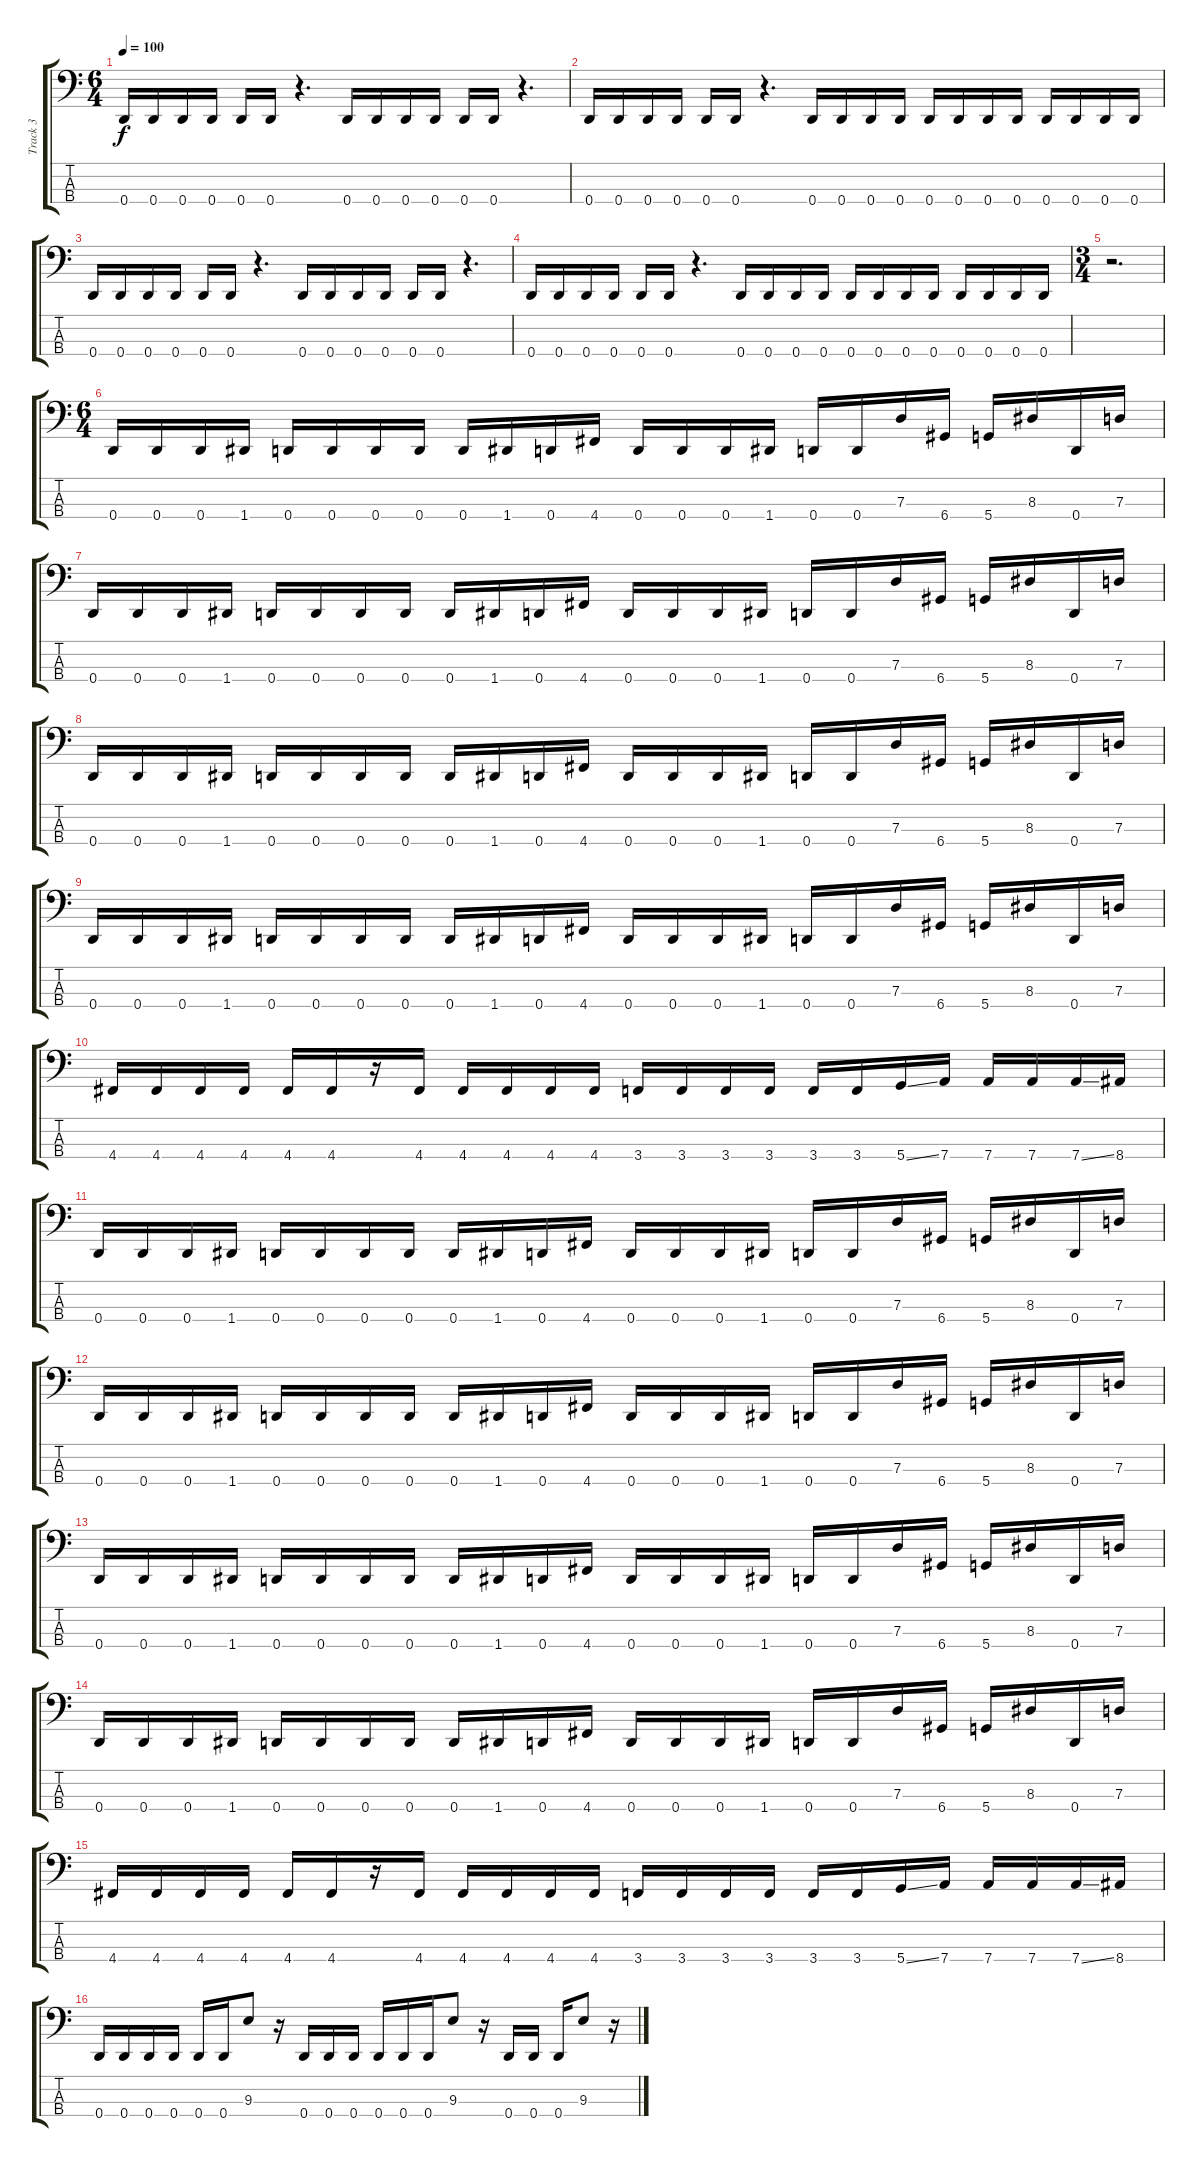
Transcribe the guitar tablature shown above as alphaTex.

\track ("Track 3" "Track 3") {instrument electricbassfinger}
\staff {score tabs}
\tuning (F2 C2 G1 D1) {hide}
\ts (6 4)
\tempo 100
\clef f4
\ks c
0.4.16{dy f instrument electricbassfinger} 0.4.16 0.4.16 0.4.16 0.4.16 0.4.16 r.4{d} 0.4.16 0.4.16 0.4.16 0.4.16 0.4.16 0.4.16 r.4{d} |
0.4.16 0.4.16 0.4.16 0.4.16 0.4.16 0.4.16 r.4{d} 0.4.16 0.4.16 0.4.16 0.4.16 0.4.16 0.4.16 0.4.16 0.4.16 0.4.16 0.4.16 0.4.16 0.4.16 |
0.4.16 0.4.16 0.4.16 0.4.16 0.4.16 0.4.16 r.4{d} 0.4.16 0.4.16 0.4.16 0.4.16 0.4.16 0.4.16 r.4{d} |
0.4.16 0.4.16 0.4.16 0.4.16 0.4.16 0.4.16 r.4{d} 0.4.16 0.4.16 0.4.16 0.4.16 0.4.16 0.4.16 0.4.16 0.4.16 0.4.16 0.4.16 0.4.16 0.4.16 |
\ts (3 4)
r.2{d} |
\ts (6 4)
0.4.16 0.4.16 0.4.16 1.4.16 0.4.16 0.4.16 0.4.16 0.4.16 0.4.16 1.4.16 0.4.16 4.4.16 0.4.16 0.4.16 0.4.16 1.4.16 0.4.16 0.4.16 7.3.16 6.4.16 5.4.16 8.3.16 0.4.16 7.3.16 |
0.4.16 0.4.16 0.4.16 1.4.16 0.4.16 0.4.16 0.4.16 0.4.16 0.4.16 1.4.16 0.4.16 4.4.16 0.4.16 0.4.16 0.4.16 1.4.16 0.4.16 0.4.16 7.3.16 6.4.16 5.4.16 8.3.16 0.4.16 7.3.16 |
0.4.16 0.4.16 0.4.16 1.4.16 0.4.16 0.4.16 0.4.16 0.4.16 0.4.16 1.4.16 0.4.16 4.4.16 0.4.16 0.4.16 0.4.16 1.4.16 0.4.16 0.4.16 7.3.16 6.4.16 5.4.16 8.3.16 0.4.16 7.3.16 |
0.4.16 0.4.16 0.4.16 1.4.16 0.4.16 0.4.16 0.4.16 0.4.16 0.4.16 1.4.16 0.4.16 4.4.16 0.4.16 0.4.16 0.4.16 1.4.16 0.4.16 0.4.16 7.3.16 6.4.16 5.4.16 8.3.16 0.4.16 7.3.16 |
4.4.16 4.4.16 4.4.16 4.4.16 4.4.16 4.4.16 r.16 4.4.16 4.4.16 4.4.16 4.4.16 4.4.16 3.4.16 3.4.16 3.4.16 3.4.16 3.4.16 3.4.16 5.4{ss}.16 7.4.16 7.4.16 7.4.16 7.4{ss}.16 8.4.16 |
0.4.16 0.4.16 0.4.16 1.4.16 0.4.16 0.4.16 0.4.16 0.4.16 0.4.16 1.4.16 0.4.16 4.4.16 0.4.16 0.4.16 0.4.16 1.4.16 0.4.16 0.4.16 7.3.16 6.4.16 5.4.16 8.3.16 0.4.16 7.3.16 |
0.4.16 0.4.16 0.4.16 1.4.16 0.4.16 0.4.16 0.4.16 0.4.16 0.4.16 1.4.16 0.4.16 4.4.16 0.4.16 0.4.16 0.4.16 1.4.16 0.4.16 0.4.16 7.3.16 6.4.16 5.4.16 8.3.16 0.4.16 7.3.16 |
0.4.16 0.4.16 0.4.16 1.4.16 0.4.16 0.4.16 0.4.16 0.4.16 0.4.16 1.4.16 0.4.16 4.4.16 0.4.16 0.4.16 0.4.16 1.4.16 0.4.16 0.4.16 7.3.16 6.4.16 5.4.16 8.3.16 0.4.16 7.3.16 |
0.4.16 0.4.16 0.4.16 1.4.16 0.4.16 0.4.16 0.4.16 0.4.16 0.4.16 1.4.16 0.4.16 4.4.16 0.4.16 0.4.16 0.4.16 1.4.16 0.4.16 0.4.16 7.3.16 6.4.16 5.4.16 8.3.16 0.4.16 7.3.16 |
4.4.16 4.4.16 4.4.16 4.4.16 4.4.16 4.4.16 r.16 4.4.16 4.4.16 4.4.16 4.4.16 4.4.16 3.4.16 3.4.16 3.4.16 3.4.16 3.4.16 3.4.16 5.4{ss}.16 7.4.16 7.4.16 7.4.16 7.4{ss}.16 8.4.16 |
0.4.16 0.4.16 0.4.16 0.4.16 0.4.16 0.4.16 9.3.8 r.16 0.4.16 0.4.16 0.4.16 0.4.16 0.4.16 0.4.16 9.3.8 r.16 0.4.16 0.4.16 0.4.16 9.3.8 r.16
